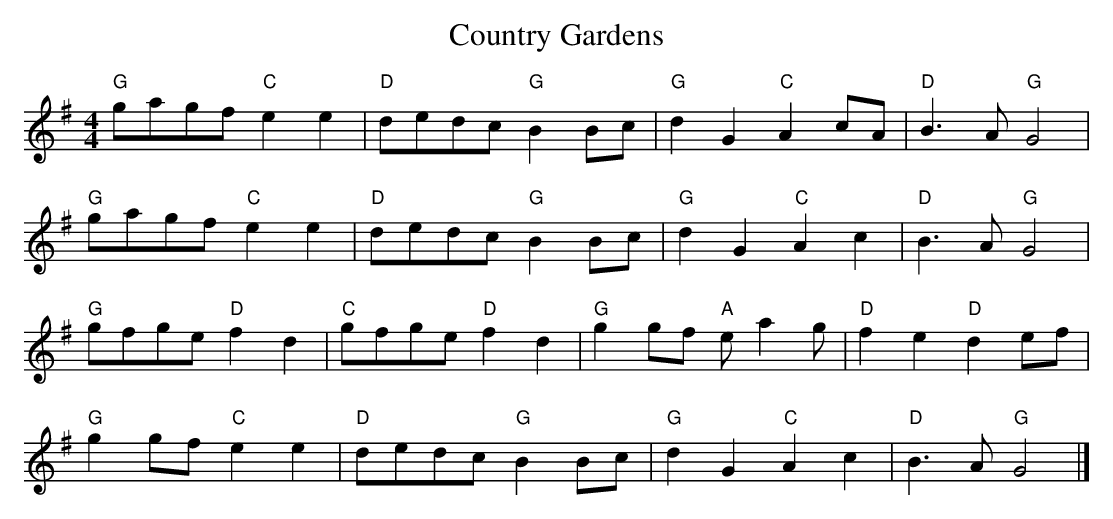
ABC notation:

X:1
T:Country Gardens
M:4/4
L:1/8
K:G
"G" gagf "C"e2e2|"D"dedc "G"B2Bc |"G"d2G2"C"A2cA|"D"B3A "G" G4|
"G" gagf "C"e2e2|"D"dedc "G"B2Bc |"G"d2G2"C"A2c2|"D"B3A "G" G4|
"G" gfge "D"f2d2|"C"gfge "D" f2d2|"G" g2gf "A"ea2g | "D"f2e2 "D"d2ef|
"G" g2gf "C"e2e2|"D"dedc "G"B2Bc |"G"d2G2"C"A2c2|"D"B3A "G" G4|]
